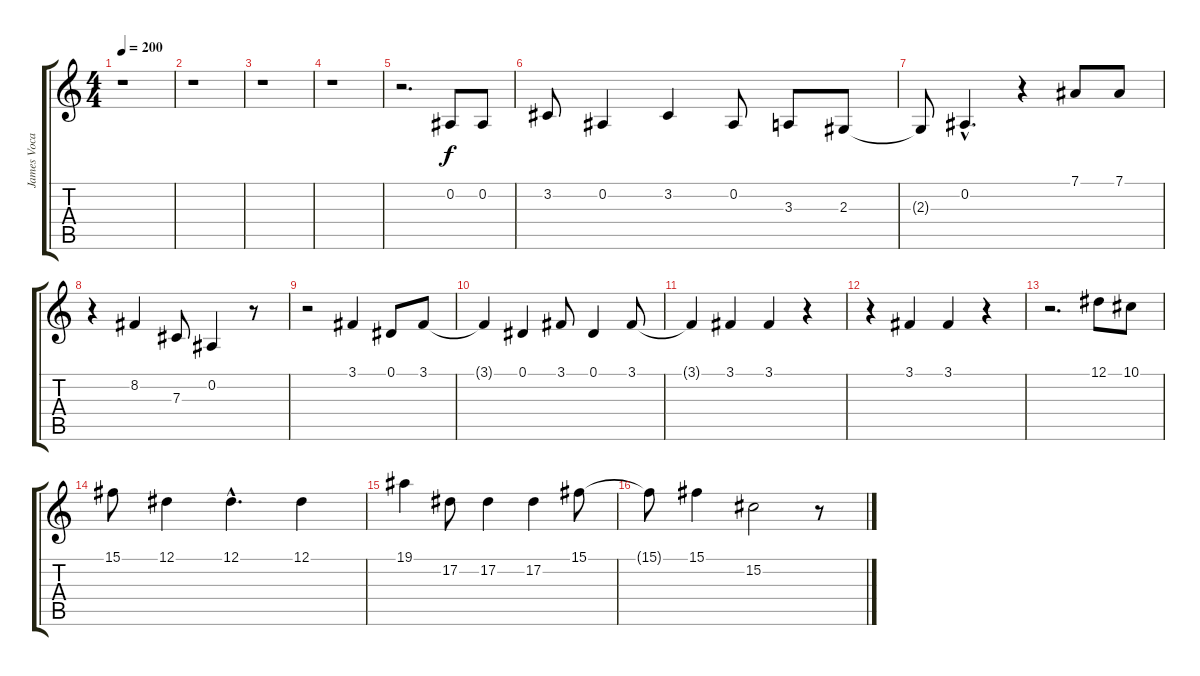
\track ("James Vocals" "James Voca") {instrument voiceoohs}
\staff {score tabs}
\tuning (Eb4 Bb3 Gb3 Db3 Ab2 Eb2) {hide}
\ts (4 4)
\tempo 200
\clef g2
\ks c
r.1{dy f} |
r.1 |
r.1 |
r.1 |
r.2{d} 0.2.8 0.2.8 |
3.2.8 0.2.4 3.2.4 0.2.8 3.3.8 2.3.8 |
2.3{t}.8 0.2{hac}.4{d} r.4 7.1.8 7.1.8 |
r.4 8.2.4 7.3.8 0.2.4 r.8 |
r.2 3.1.4 0.1.8 3.1.8 |
3.1{t}.4 0.1.4 3.1.8 0.1.4 3.1.8 |
3.1{t}.4 3.1.4 3.1.4 r.4 |
r.4 3.1.4 3.1.4 r.4 |
r.2{d} 12.1.8 10.1.8 |
15.1.8 12.1.4 12.1{hac}.4{d} 12.1.4 |
19.1.4 17.2.8 17.2.4 17.2.4 15.1.8 |
15.1{t}.8 15.1.4 15.2.2 r.8
